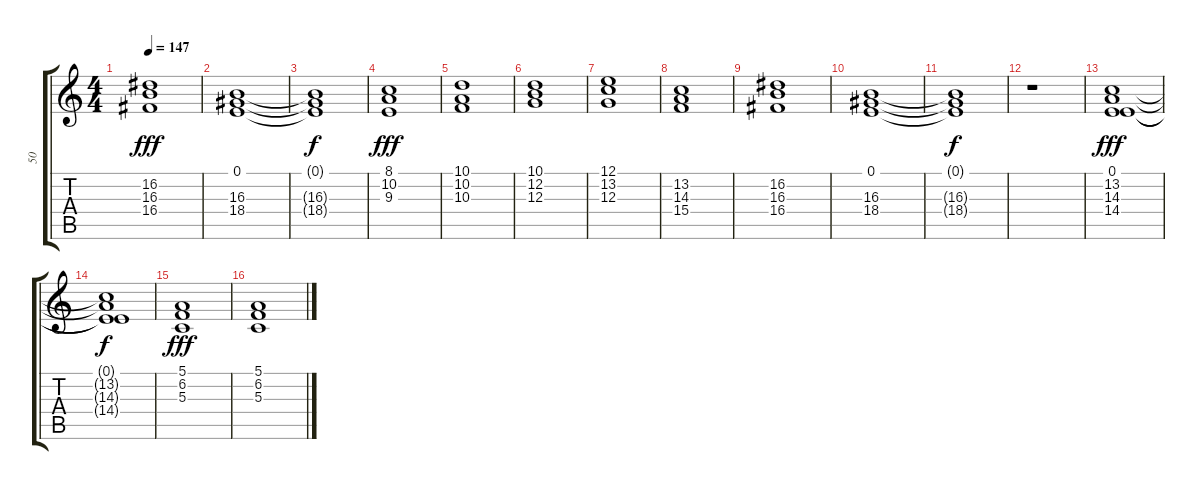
\track ("50" "50") {instrument synthstrings1}
\staff {score tabs}
\tuning (E4 B3 G3 D3 A2 E2) {hide}
\ts (4 4)
\tempo 147
\clef g2
\ks c
(16.2 16.3 16.4).1{dy fff} |
(0.1 16.3 18.4).1 |
(0.1{t} 16.3{t} 18.4{t}).1{dy f} |
(8.1 10.2 9.3).1{dy fff} |
(10.1 10.2 10.3).1 |
(10.1 12.2 12.3).1 |
(12.1 13.2 12.3).1 |
(13.2 14.3 15.4).1 |
(16.2 16.3 16.4).1 |
(0.1 16.3 18.4).1 |
(0.1{t} 16.3{t} 18.4{t}).1{dy f} |
r.1 |
(0.1 13.2 14.3 14.4).1{dy fff} |
(0.1{t} 13.2{t} 14.3{t} 14.4{t}).1{dy f} |
(5.1 6.2 5.3).1{dy fff} |
(5.1 6.2 5.3).1
